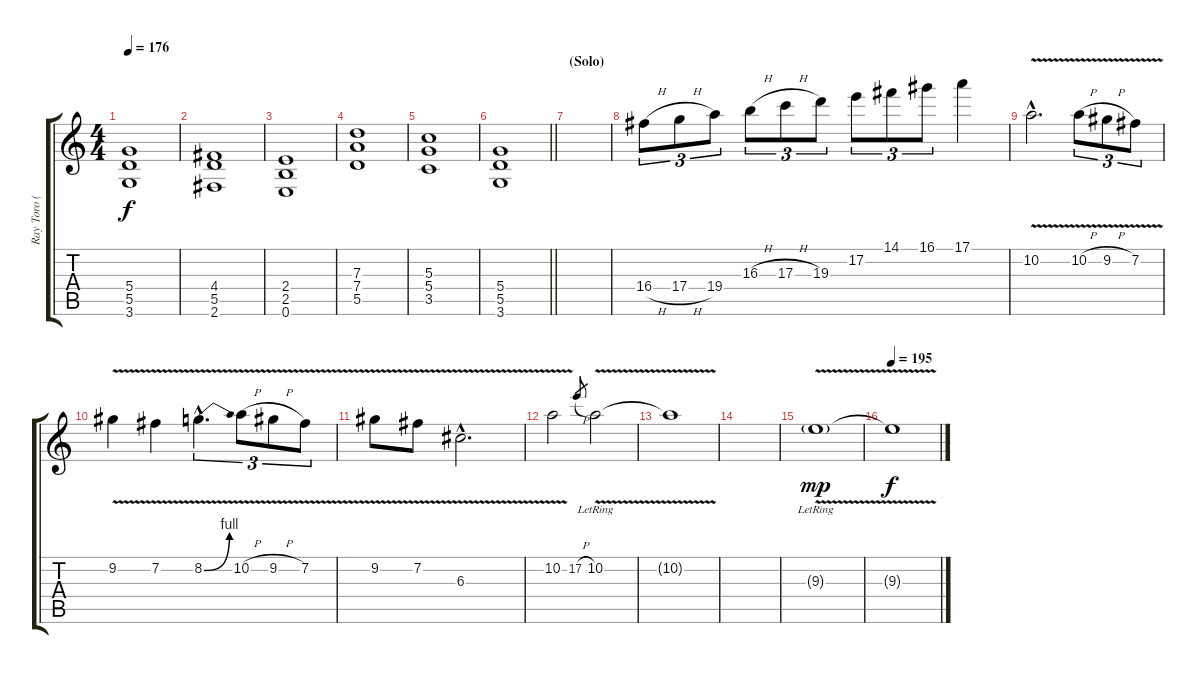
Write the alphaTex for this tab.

\track ("Ray Toro (lead guitar)" "Ray Toro (") {instrument electricguitarmuted}
\staff {score tabs}
\tuning (E4 B3 G3 D3 A2 E2) {hide}
\ts (4 4)
\tempo 176
\clef g2
\ks c
(5.4 5.5 3.6).1{dy f} |
(4.4 5.5 2.6).1 |
(2.4 2.5 0.6).1 |
(7.3 7.4 5.5).1 |
(5.3 5.4 3.5).1 |
\barLineRight lightlight
(5.4 5.5 3.6).1 |
\section ("" "(Solo)")
|
16.4{h}.8{tu (3 2) volume 15} 17.4{h}.8{tu (3 2)} 19.4.8{tu (3 2)} 16.3{h}.8{tu (3 2)} 17.3{h}.8{tu (3 2)} 19.3.8{tu (3 2)} 17.2.8{tu (3 2)} 14.1.8{tu (3 2)} 16.1.8{tu (3 2)} 17.1.4 |
10.2{v hac}.2{d volume 12} 10.2{v h}.8{tu (3 2)} 9.2{v h}.8{tu (3 2)} 7.2{v}.8{tu (3 2)} |
9.2{v}.4 7.2{v}.4 8.2{be (bend 0 0 60 4) v hac}.4{d tu (3 2)} 10.2{v h}.8{tu (3 2)} 9.2{v h}.8{tu (3 2)} 7.2{v}.8{tu (3 2)} |
9.2{v}.8 7.2{v}.8 6.3{v hac}.2{d} |
10.2{v}.2 17.2{h}.8{gr} 10.2{v lr}.2 |
10.2{t}.1 |
|
9.3{v g lr}.1{dy mp} |
\tempo 195
9.3{t}.1{dy f}
